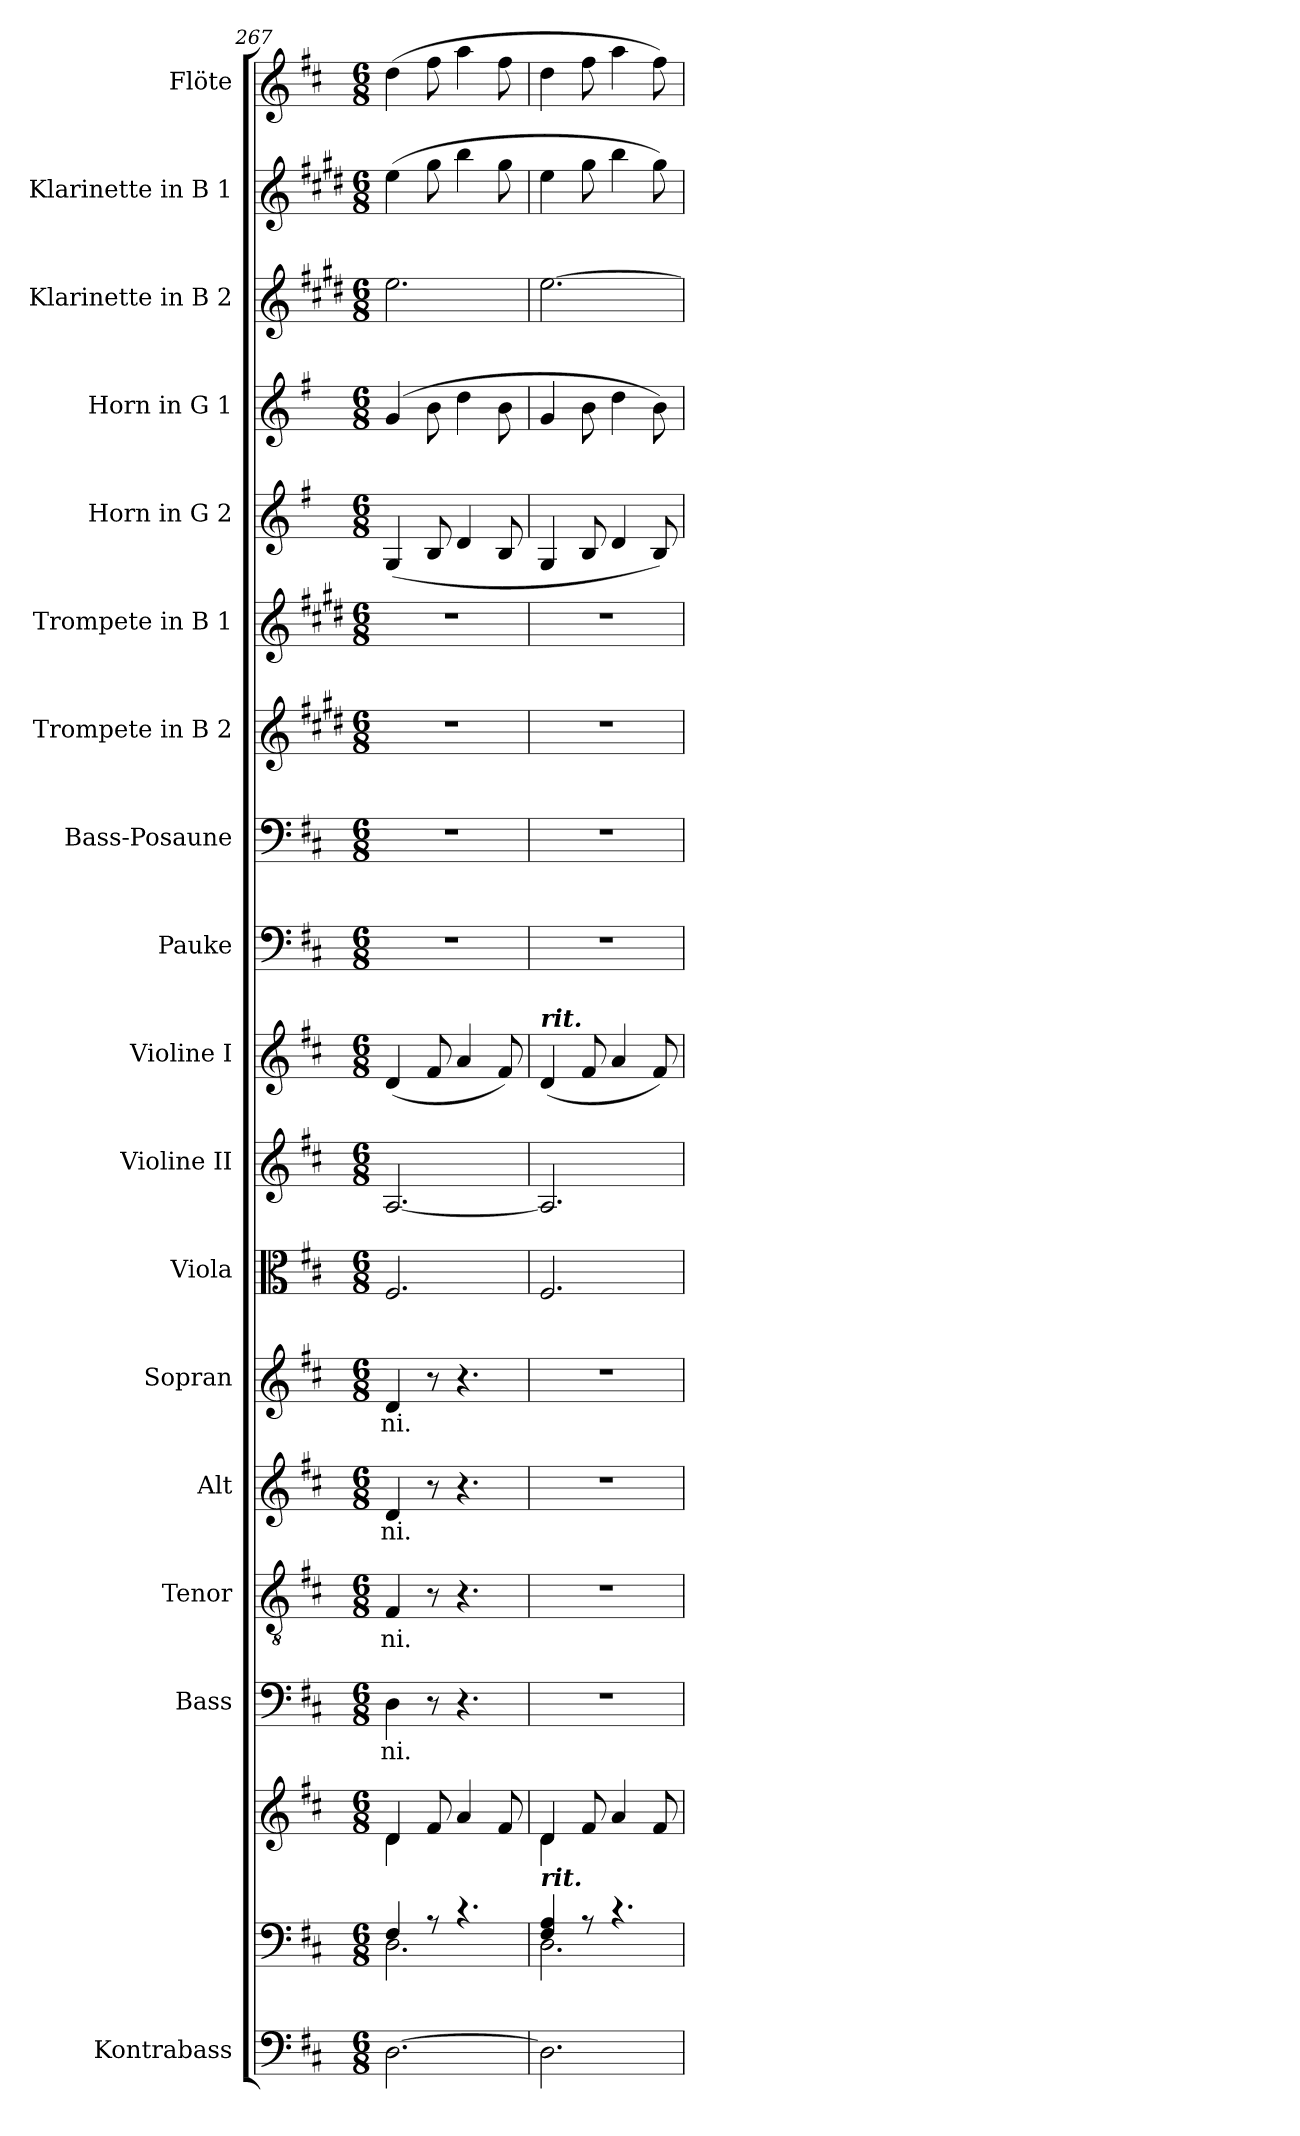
**kern	**kern	**kern	**kern	**text	**kern	**text	**kern	**text	**kern	**text	**kern	**kern	**kern	**kern	**kern	**kern	**kern	**kern	**kern	**kern	**kern	**kern
*part18	*part17	*part17	*part16	*part16	*part15	*part15	*part14	*part14	*part13	*part13	*part12	*part11	*part10	*part9	*part8	*part7	*part6	*part5	*part4	*part3	*part2	*part1
*staff19	*staff18	*staff17	*staff16	*staff16	*staff15	*staff15	*staff14	*staff14	*staff13	*staff13	*staff12	*staff11	*staff10	*staff9	*staff8	*staff7	*staff6	*staff5	*staff4	*staff3	*staff2	*staff1
*I"Kontrabass	*	*	*I"Bass	*	*I"Tenor	*	*I"Alt	*	*I"Sopran	*	*I"Viola	*I"Violine II	*I"Violine I	*I"Pauke	*I"Bass-Posaune	*I"Trompete in B 2	*I"Trompete in B 1	*I"Horn in G 2	*I"Horn in G 1	*I"Klarinette in B 2	*I"Klarinette in B 1	*I"Flöte
*I'Kb.	*	*	*I'B	*	*I'T	*	*I'A	*	*I'S	*	*I'Vla.	*I'Vl. II	*I'Vl. I	*I'Pk.	*I'B. Pos.	*	*	*I'Hrn. 2	*I'Hrn. 1	*	*	*I'Fl.
*clefF4	*clefF4	*clefG2	*clefF4	*	*clefGv2	*	*clefG2	*	*clefG2	*	*clefC3	*clefG2	*clefG2	*clefF4	*clefF4	*clefG2	*clefG2	*clefG2	*clefG2	*clefG2	*clefG2	*clefG2
*ITrd7c12	*	*	*	*	*	*	*	*	*	*	*	*	*	*	*	*ITrd1c2	*ITrd1c2	*ITrd3c5	*ITrd3c5	*ITrd1c2	*ITrd1c2	*
*k[f#c#]	*k[f#c#]	*k[f#c#]	*k[f#c#]	*	*k[f#c#]	*	*k[f#c#]	*	*k[f#c#]	*	*k[f#c#]	*k[f#c#]	*k[f#c#]	*k[f#c#]	*k[f#c#]	*k[f#c#]	*k[f#c#]	*k[f#c#]	*k[f#c#]	*k[f#c#]	*k[f#c#]	*k[f#c#]
*D:	*D:	*D:	*D:	*	*D:	*	*D:	*	*D:	*	*D:	*D:	*D:	*D:	*D:	*D:	*D:	*D:	*D:	*D:	*D:	*D:
*M6/8	*M6/8	*M6/8	*M6/8	*	*M6/8	*	*M6/8	*	*M6/8	*	*M6/8	*M6/8	*M6/8	*M6/8	*M6/8	*M6/8	*M6/8	*M6/8	*M6/8	*M6/8	*M6/8	*M6/8
=267	=267	=267	=267	=267	=267	=267	=267	=267	=267	=267	=267	=267	=267	=267	=267	=267	=267	=267	=267	=267	=267	=267
*	*^	*^	*	*	*	*	*	*	*	*	*	*	*	*	*	*	*	*	*	*	*	*
!	!	!	!	!	!	!LO:LY:b	!	!LO:LY:b	!	!LO:LY:b	!	!LO:LY:b	!	!	!	!	!	!	!	!	!	!	!	!
[2.DD\	4F#/	2.D\	4d/	4d\	4D\	-ni.	4F#/	-ni.	4d/	-ni.	4d/	-ni.	2.F#/	[2.A/	(<4d/	2.r	2.r	2.r	2.r	(<4D/	(4d/	2.dd\	(>4dd\	(>4dd\
.	8r	.	8f#/	2ryy	8r	.	8r	.	8r	.	8r	.	.	.	8f#/	.	.	.	.	8F#/	8f#\	.	8ff#\	8ff#\
.	4.r	.	4a/	.	4.r	.	4.r	.	4.r	.	4.r	.	.	.	4a/	.	.	.	.	4A/	4a\	.	4aa\	4aa\
.	.	.	8f#/	.	.	.	.	.	.	.	.	.	.	.	8f#/)	.	.	.	.	8F#/	8f#\	.	8ff#\	8ff#\
=268	=268	=268	=268	=268	=268	=268	=268	=268	=268	=268	=268	=268	=268	=268	=268	=268	=268	=268	=268	=268	=268	=268	=268	=268
!	!	!	!	!	!	!	!	!	!	!	!	!	!	!	!LO:TX:a:Bi:t=rit.	!	!	!	!	!	!	!	!	!
!	!	!	!LO:TX:b:Bi:t=rit.	!	!	!	!	!	!	!	!	!	!	!	!	!	!	!	!	!	!	!	!	!
2.DD\]	4F#/ 4A/	2.D\	4d/	4d\	2.r	.	2.r	.	2.r	.	2.r	.	2.F#/	2.A/]	(<4d/	2.r	2.r	2.r	2.r	4D/	4d/	[2.dd\	4dd\	4dd\
.	8r	.	8f#/	2ryy	.	.	.	.	.	.	.	.	.	.	8f#/	.	.	.	.	8F#/	8f#\	.	8ff#\	8ff#\
.	4.r	.	4a/	.	.	.	.	.	.	.	.	.	.	.	4a/	.	.	.	.	4A/	4a\	.	4aa\	4aa\
.	.	.	8f#/	.	.	.	.	.	.	.	.	.	.	.	8f#/)	.	.	.	.	8F#/)	8f#\)	.	8ff#\)	8ff#\)
*	*v	*v	*	*	*	*	*	*	*	*	*	*	*	*	*	*	*	*	*	*	*	*	*	*
*	*	*v	*v	*	*	*	*	*	*	*	*	*	*	*	*	*	*	*	*	*	*	*	*
=	=	=	=	=	=	=	=	=	=	=	=	=	=	=	=	=	=	=	=	=	=	=
*-	*-	*-	*-	*-	*-	*-	*-	*-	*-	*-	*-	*-	*-	*-	*-	*-	*-	*-	*-	*-	*-	*-
